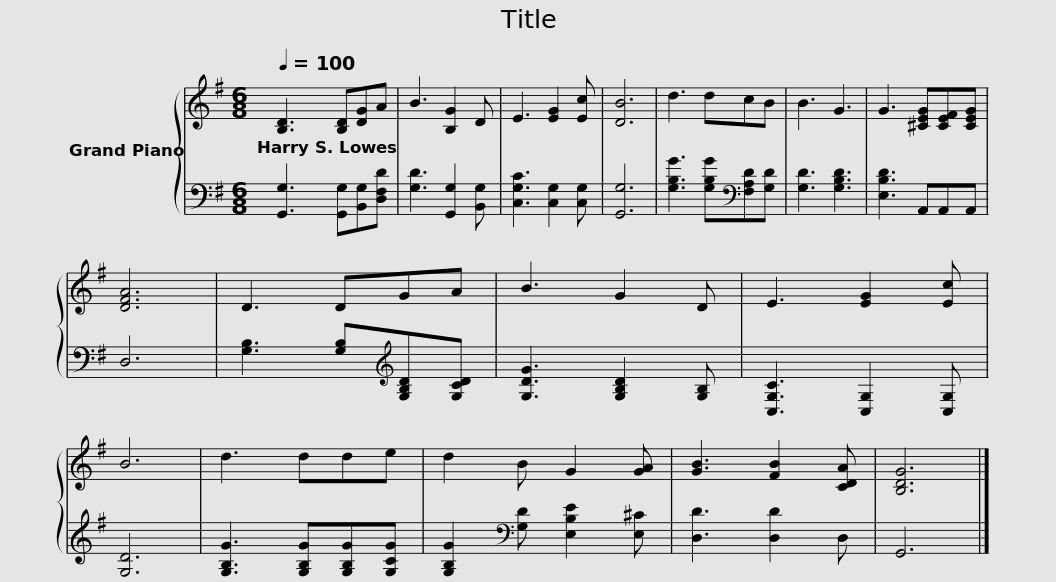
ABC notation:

X:1
%%score { 1 | 2 }
L:1/8
Q:1/4=100
M:6/8
I:linebreak $
K:G
V:1 treble
V:2 bass
V:1
 [B,D]3 [B,D][DG]A | B3 [B,G]2 D | E3 [EG]2 [Ec] | [DB]6 | d3 dcB | %5
 B3 G3 | G3 [^CEG][CEF][CEG] | [DFA]6 |$ D3 DGA | B3 G2 D | %10
 E3 [EG]2 [Ec] | B6 | d3 dde | d2 B G2 [GA] | [GB]3 [FB]2 [CDA] | %15
 [B,DG]6 |] %16
V:2
 [G,,G,]3 [G,,G,][B,,G,][D,F,D] | [G,D]3 [G,,G,]2 [B,,G,] | [C,G,C]3 [C,G,]2 [C,G,] | [G,,G,]6 | [G,B,G]3 [G,B,G][K:bass][F,A,D][G,D] | %5
 [G,D]3 [G,B,D]3 | [E,B,D]3 A,,A,,A,, | D,6 |$ [G,B,]3 [G,B,][K:treble][G,B,D][G,CD] | [G,DG]3 [G,B,D]2 [G,B,] | %10
 [C,G,C]3 [C,G,]2 [C,G,] | [G,D]6 | [G,B,G]3 [G,B,G][G,B,G][G,CG] | [G,B,G]2[K:bass] [G,D] [E,B,E]2 [E,^C] | [D,D]3 [D,D]2 D, | %15
 G,,6 |] %16
